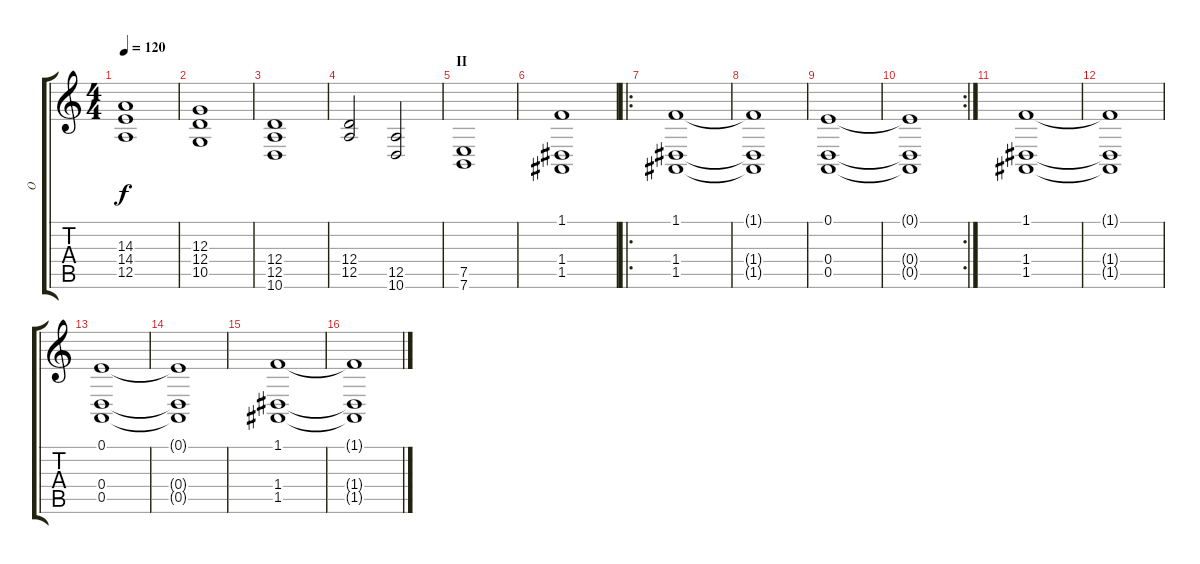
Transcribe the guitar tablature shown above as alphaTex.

\track ("O" "O") {instrument stringensemble1}
\staff {score tabs}
\tuning (E4 B3 G3 D3 A2 E2) {hide}
\ts (4 4)
\tempo 120
\clef g2
\ks c
(14.3 14.4 12.5).1{dy f} |
(12.3 12.4 10.5).1 |
(12.4 12.5 10.6).1 |
(12.4 12.5).2 (12.5 10.6).2 |
\section ("" "II")
(7.5 7.6).1 |
(1.1 1.4 1.5).1{balance 5} |
\ro
(1.1 1.4 1.5).1{volume 12 balance 0} |
(1.1{t} 1.4{t} 1.5{t}).1 |
(0.1 0.4 0.5).1 |
\rc 2
(0.1{t} 0.4{t} 0.5{t}).1 |
(1.1 1.4 1.5).1 |
(1.1{t} 1.4{t} 1.5{t}).1 |
(0.1 0.4 0.5).1 |
(0.1{t} 0.4{t} 0.5{t}).1 |
(1.1 1.4 1.5).1 |
(1.1{t} 1.4{t} 1.5{t}).1
